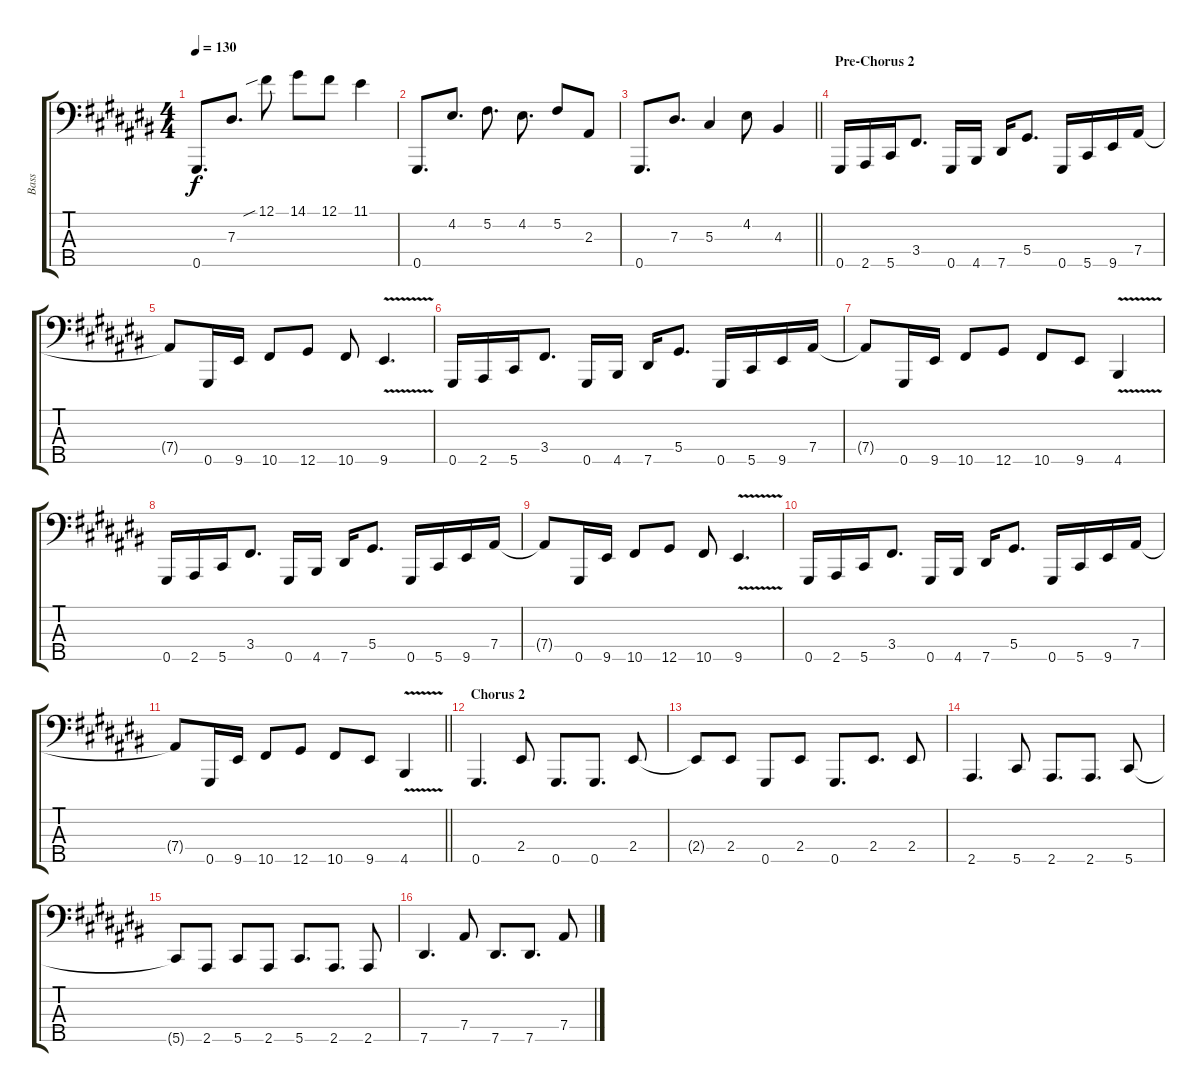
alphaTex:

\track ("Bass" "Bass") {instrument electricbasspick}
\staff {score tabs}
\tuning (Gb2 Db2 Ab1 Eb1 Ab0) {hide}
\ts (4 4)
\tempo 130
\clef f4
\ks a#minor
0.5.8{d dy f} 7.3.8{d} 12.1{sib}.8 14.1.8 12.1.8 11.1.4 |
0.5.8{d} 4.2.8{d} 5.2.8{d} 4.2.8{d} 5.2.8 2.3.8 |
\barLineRight lightlight
0.5.8{d} 7.3.8{d} 5.3.4 4.2.8 4.3.4 |
\section ("" "Pre-Chorus 2")
0.5.16{instrument electricbasspick} 2.5.16 5.5.16 3.4.8{d} 0.5.16 4.5.16 7.5.16 5.4.8{d} 0.5.16 5.5.16 9.5.16 7.4.16 |
7.4{t}.8 0.5.16 9.5.16 10.5.8 12.5.8 10.5.8 9.5{v}.4{d} |
0.5.16 2.5.16 5.5.16 3.4.8{d} 0.5.16 4.5.16 7.5.16 5.4.8{d} 0.5.16 5.5.16 9.5.16 7.4.16 |
7.4{t}.8 0.5.16 9.5.16 10.5.8 12.5.8 10.5.8 9.5.8 4.5{v}.4 |
0.5.16{instrument electricbasspick} 2.5.16 5.5.16 3.4.8{d} 0.5.16 4.5.16 7.5.16 5.4.8{d} 0.5.16 5.5.16 9.5.16 7.4.16 |
7.4{t}.8 0.5.16 9.5.16 10.5.8 12.5.8 10.5.8 9.5{v}.4{d} |
0.5.16 2.5.16 5.5.16 3.4.8{d} 0.5.16 4.5.16 7.5.16 5.4.8{d} 0.5.16 5.5.16 9.5.16 7.4.16 |
\barLineRight lightlight
7.4{t}.8 0.5.16 9.5.16 10.5.8 12.5.8 10.5.8 9.5.8 4.5{v}.4 |
\section ("" "Chorus 2")
0.5.4{d} 2.4.8 0.5.8{d} 0.5.8{d} 2.4.8 |
2.4{t}.8 2.4.8 0.5.8 2.4.8 0.5.8{d} 2.4.8{d} 2.4.8 |
2.5.4{d} 5.5.8 2.5.8{d} 2.5.8{d} 5.5.8 |
5.5{t}.8 2.5.8 5.5.8 2.5.8 5.5.8{d} 2.5.8{d} 2.5.8 |
7.5.4{d} 7.4.8 7.5.8{d} 7.5.8{d} 7.4.8
